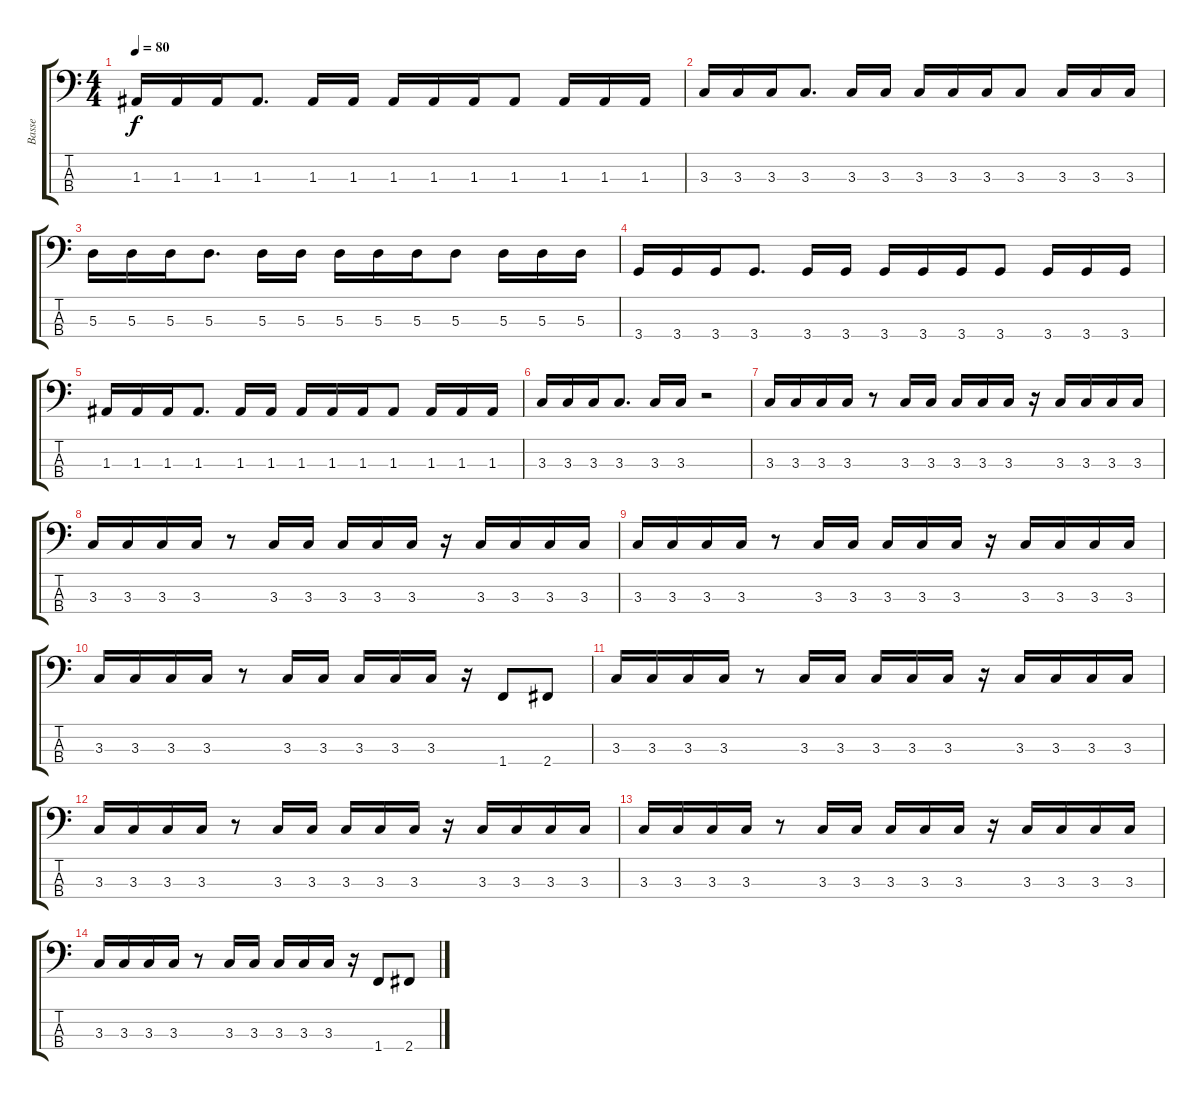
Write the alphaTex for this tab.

\track ("Basse" "Basse") {instrument electricbasspick}
\staff {score tabs}
\tuning (G2 D2 A1 E1) {hide}
\ts (4 4)
\tempo 80
\clef f4
\ks c
1.3.16{dy f} 1.3.16 1.3.16 1.3.8{d} 1.3.16 1.3.16 1.3.16 1.3.16 1.3.16 1.3.8 1.3.16 1.3.16 1.3.16 |
3.3.16 3.3.16 3.3.16 3.3.8{d} 3.3.16 3.3.16 3.3.16 3.3.16 3.3.16 3.3.8 3.3.16 3.3.16 3.3.16 |
5.3.16 5.3.16 5.3.16 5.3.8{d} 5.3.16 5.3.16 5.3.16 5.3.16 5.3.16 5.3.8 5.3.16 5.3.16 5.3.16 |
3.4.16 3.4.16 3.4.16 3.4.8{d} 3.4.16 3.4.16 3.4.16 3.4.16 3.4.16 3.4.8 3.4.16 3.4.16 3.4.16 |
1.3.16 1.3.16 1.3.16 1.3.8{d} 1.3.16 1.3.16 1.3.16 1.3.16 1.3.16 1.3.8 1.3.16 1.3.16 1.3.16 |
3.3.16 3.3.16 3.3.16 3.3.8{d} 3.3.16 3.3.16 r.2 |
3.3.16 3.3.16 3.3.16 3.3.16 r.8 3.3.16 3.3.16 3.3.16 3.3.16 3.3.16 r.16 3.3.16 3.3.16 3.3.16 3.3.16 |
3.3.16 3.3.16 3.3.16 3.3.16 r.8 3.3.16 3.3.16 3.3.16 3.3.16 3.3.16 r.16 3.3.16 3.3.16 3.3.16 3.3.16 |
3.3.16 3.3.16 3.3.16 3.3.16 r.8 3.3.16 3.3.16{txt ""} 3.3.16 3.3.16 3.3.16 r.16 3.3.16 3.3.16 3.3.16 3.3.16 |
3.3.16 3.3.16 3.3.16 3.3.16 r.8 3.3.16 3.3.16 3.3.16 3.3.16 3.3.16 r.16 1.4.8 2.4.8 |
3.3.16 3.3.16 3.3.16 3.3.16 r.8 3.3.16 3.3.16 3.3.16 3.3.16 3.3.16 r.16 3.3.16 3.3.16 3.3.16 3.3.16 |
3.3.16 3.3.16 3.3.16 3.3.16 r.8 3.3.16 3.3.16 3.3.16 3.3.16 3.3.16 r.16 3.3.16 3.3.16 3.3.16 3.3.16 |
3.3.16 3.3.16 3.3.16 3.3.16 r.8 3.3.16 3.3.16 3.3.16 3.3.16 3.3.16 r.16 3.3.16 3.3.16 3.3.16 3.3.16 |
3.3.16 3.3.16 3.3.16 3.3.16 r.8 3.3.16 3.3.16 3.3.16 3.3.16 3.3.16 r.16 1.4.8 2.4.8
